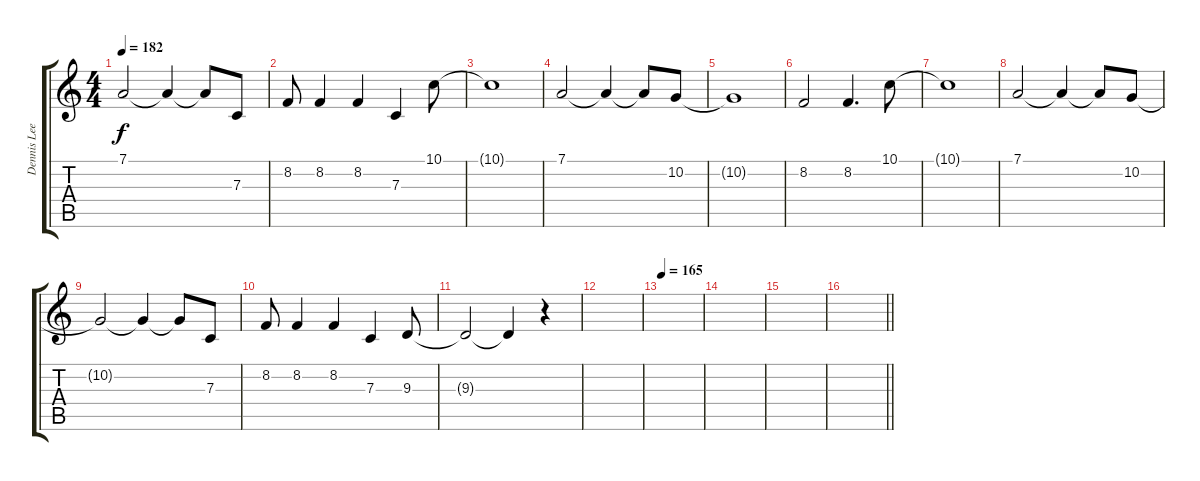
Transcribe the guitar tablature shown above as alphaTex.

\track ("Dennis Lee - Vocals" "Dennis Lee") {instrument altosax}
\staff {score tabs}
\tuning (D4 A3 F3 C3 G2 D2) {hide}
\ts (4 4)
\tempo 182
\clef g2
\ks c
7.1{t}.2{dy f} 7.1{t}.4 7.1{t}.8 7.3.8 |
8.2.8 8.2.4 8.2.4 7.3.4 10.1.8 |
10.1{t}.1 |
7.1.2 7.1{t}.4 7.1{t}.8 10.2.8 |
10.2{t}.1 |
8.2.2 8.2.4{d} 10.1.8 |
10.1{t}.1 |
7.1.2 7.1{t}.4 7.1{t}.8 10.2.8 |
10.2{t}.2 10.2{t}.4 10.2{t}.8 7.3.8 |
8.2.8 8.2.4 8.2.4 7.3.4 9.3.8 |
9.3{t}.2 9.3{t}.4 r.4 |
|
\tempo 165
|
|
|
\barLineRight lightlight
